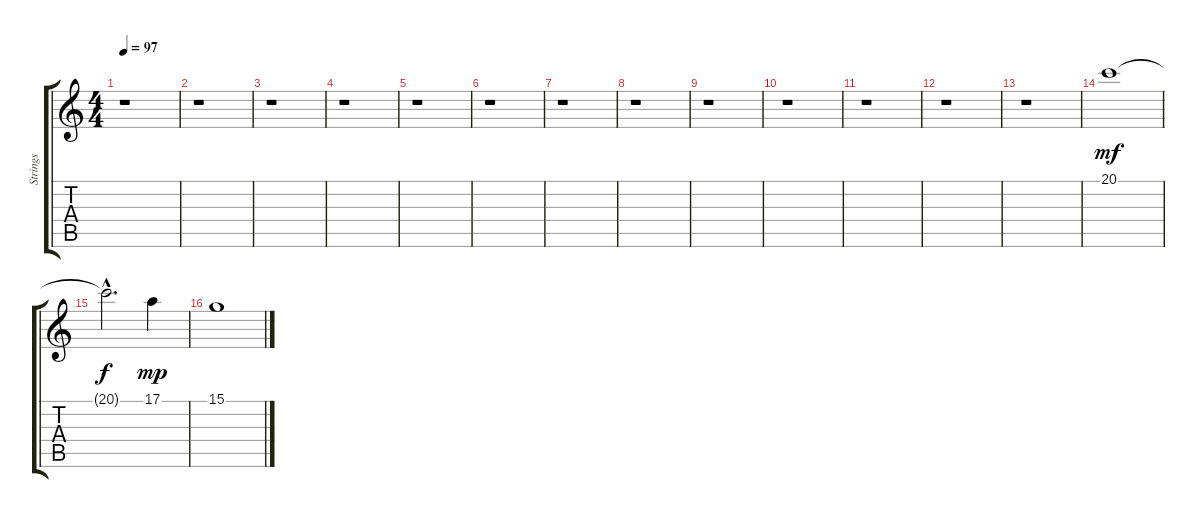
\track ("Strings             " "Strings   ") {instrument stringensemble1}
\staff {score tabs}
\tuning (E4 B3 G3 D3 A2 E2) {hide}
\ts (4 4)
\tempo 97
\clef g2
\ks c
r.1{dy mf} |
r.1 |
r.1 |
r.1 |
r.1 |
r.1 |
r.1 |
r.1 |
r.1 |
r.1 |
r.1 |
r.1 |
r.1 |
20.1.1 |
20.1{hac t}.2{d dy f} 17.1.4{dy mp} |
15.1.1
